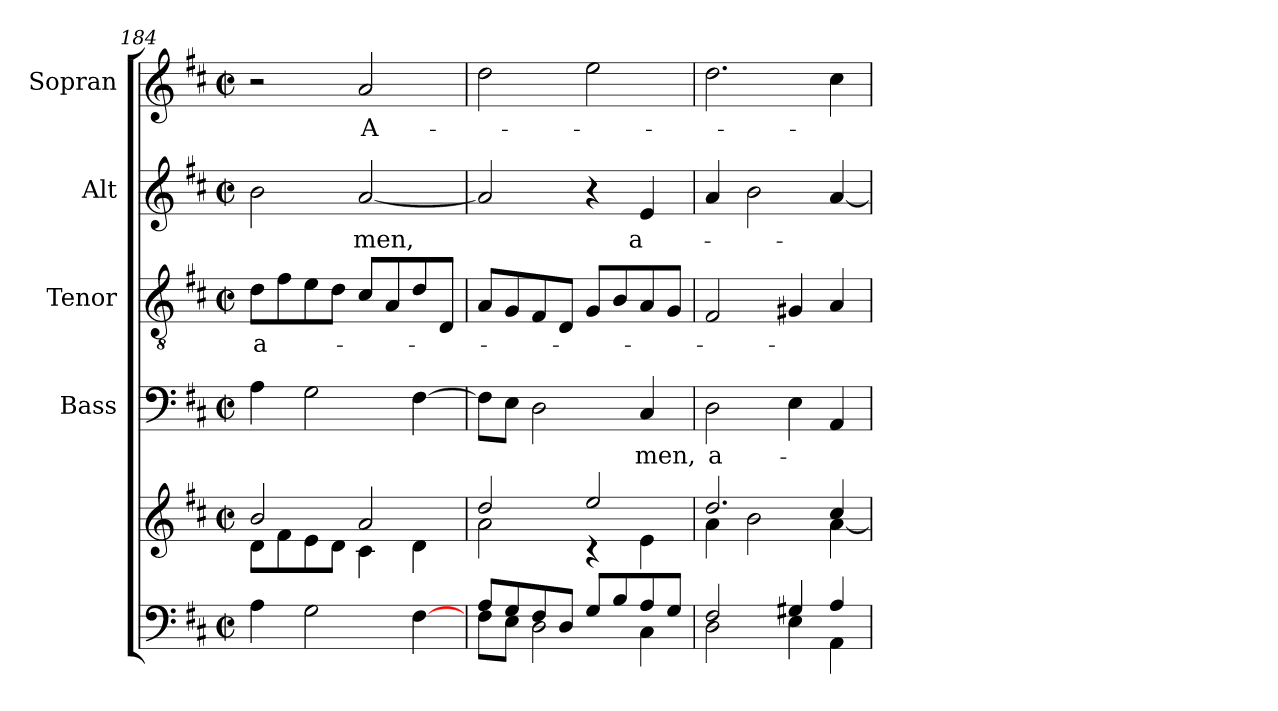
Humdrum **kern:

**kern	**kern	**kern	**text	**kern	**text	**kern	**text	**kern	**text
*part5	*part5	*part4	*part4	*part3	*part3	*part2	*part2	*part1	*part1
*staff6	*staff5	*staff4	*staff4	*staff3	*staff3	*staff2	*staff2	*staff1	*staff1
*	*	*I"Bass	*	*I"Tenor	*	*I"Alt	*	*I"Sopran	*
*	*	*I'B.	*	*I'T.	*	*I'A.	*	*I'S.	*
*clefF4	*clefG2	*clefF4	*	*clefGv2	*	*clefG2	*	*clefG2	*
*k[f#c#]	*k[f#c#]	*k[f#c#]	*	*k[f#c#]	*	*k[f#c#]	*	*k[f#c#]	*
*D:	*D:	*D:	*	*D:	*	*D:	*	*D:	*
*M2/2	*M2/2	*M2/2	*	*M2/2	*	*M2/2	*	*M2/2	*
*met(c|)	*met(c|)	*met(c|)	*	*met(c|)	*	*met(c|)	*	*met(c|)	*
=184	=184	=184	=184	=184	=184	=184	=184	=184	=184
*	*^	*	*	*	*	*	*	*	*
!	!	!	!	!	!	!LO:LY:b	!	!	!	!
4A\	2b/	8d\L	4A\	.	8d\L	a-	2b\	.	2r	.
.	.	8f#\	.	.	8f#\	.	.	.	.	.
2G\	.	8e\	2G\	.	8e\	.	.	.	.	.
.	.	8d\J	.	.	8d\J	.	.	.	.	.
!	!	!	!	!	!	!	!	!LO:LY:b	!	!LO:LY:b
.	2a/	4c#\	.	.	8c#/L	.	[2a/	-men,	2a/	A-
.	.	.	.	.	8A/	.	.	.	.	.
[4F#\	.	4d\	[4F#\	.	8d/	.	.	.	.	.
.	.	.	.	.	8D/J	.	.	.	.	.
=185	=185	=185	=185	=185	=185	=185	=185	=185	=185	=185
*^	*	*	*	*	*	*	*	*	*	*
8A/L	8F#\L	2dd/	2a\	8F#\L]	.	8A/L	.	2a/]	.	2dd\	.
8G/	8E\J	.	.	8E\J	.	8G/	.	.	.	.	.
8F#/	2D\	.	.	2D\	.	8F#/	.	.	.	.	.
8D/J	.	.	.	.	.	8D/J	.	.	.	.	.
8G/L	.	2ee/	4rc	.	.	8G/L	.	4r	.	2ee\	.
8B/	.	.	.	.	.	8B/	.	.	.	.	.
!	!	!	!	!	!LO:LY:b	!	!	!	!LO:LY:b	!	!
8A/	4C#\	.	4e\	4C#/	-men,	8A/	.	4e/	a-	.	.
8G/J	.	.	.	.	.	8G/J	.	.	.	.	.
=186	=186	=186	=186	=186	=186	=186	=186	=186	=186	=186	=186
!	!	!	!	!	!LO:LY:b	!	!	!	!	!	!
2F#/	2D\	2.dd/	4a\	2D\	a-	2F#/	.	4a/	.	2.dd\	.
.	.	.	2b\	.	.	.	.	2b\	.	.	.
4G#X/	4E\	.	.	4E\	.	4G#X/	.	.	.	.	.
4A/	4AA\	4cc#/	[<4a\	4AA/	.	4A/	.	[4a/	.	4cc#\	.
*v	*v	*	*	*	*	*	*	*	*	*	*
*	*v	*v	*	*	*	*	*	*	*	*
=	=	=	=	=	=	=	=	=	=
*-	*-	*-	*-	*-	*-	*-	*-	*-	*-
